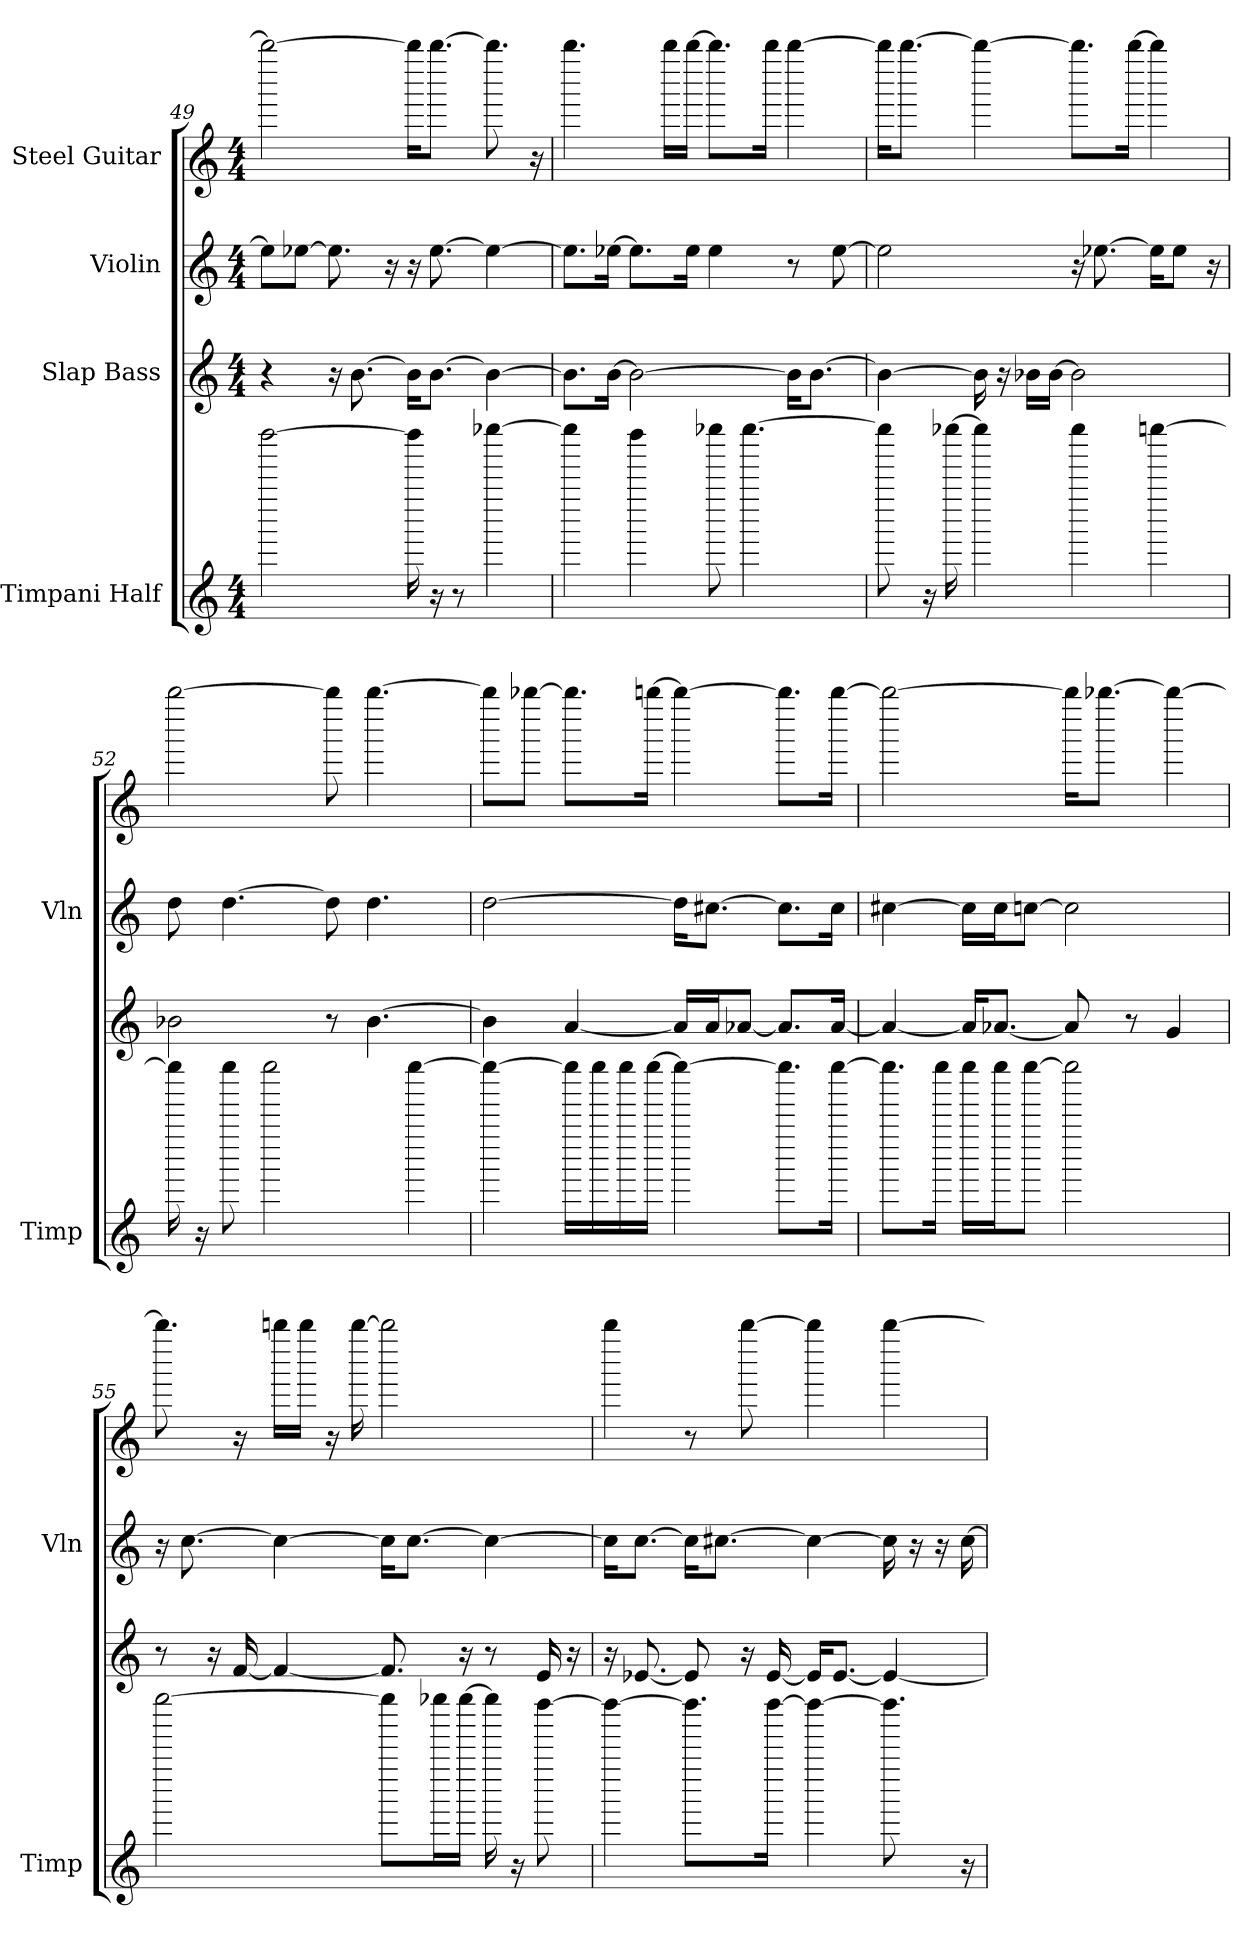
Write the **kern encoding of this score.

**kern	**kern	**kern	**kern
*part4	*part3	*part2	*part1
*staff4	*staff3	*staff2	*staff1
*I"Timpani Half	*I"Slap Bass	*I"Violin	*I"Steel Guitar
*I'Timp	*	*I'Vln	*
*clefG2	*clefG2	*clefG2	*clefG2
*M4/4	*M4/4	*M4/4	*M4/4
=49	=49	=49	=49
[2dddddd	4r	8ee-L]	2bbbb_
.	.	[8ee-J	.
.	16r	8.ee-]	.
.	[8.b	.	.
.	.	16r	.
16dddddd]	16bKL]	16r	16bbbbKL]
16r	[8.bJ	[8.ee-	[8.bbbbJ
8r	.	.	.
[4eeeeee-	4b_	4ee-_	8.bbbb]
.	.	.	16r
=50	=50	=50	=50
4eeeeee-]	8.bL]	8.ee-L]	4.bbbb
.	[16bJk	[16ee-Jk	.
4dddddd	2b_	8.ee-L]	.
.	.	.	16bbbbLL
.	.	16ee-Jk	[16bbbbJJ
8eeeeee-	.	4ee-	8.bbbbL]
[4.eeeeee-	.	.	.
.	.	.	16bbbbJk
.	16bKL]	8r	[4bbbb
.	[8.bJ	.	.
.	.	[8ee-	.
=51	=51	=51	=51
8eeeeee-]	4b_	2ee-]	16bbbbKL]
.	.	.	[8.bbbbJ
16r	.	.	.
[16eeeeee-	.	.	.
4eeeeee-]	16b]	.	4bbbb_
.	16r	.	.
.	16b-LL	.	.
.	[16b-JJ	.	.
4eeeeee-	2b-]	16r	8.bbbbL]
.	.	[8.ee-	.
.	.	.	[16bbbbJk
[4eeeeee	.	16ee-KL]	4bbbb]
.	.	8ee-J	.
.	.	16r	.
=52	=52	=52	=52
16eeeeee]	2b-	8dd	[2bbbb
16r	.	.	.
8eeeeee	.	[4.dd	.
2eeeeee	.	.	.
.	8r	8dd]	8bbbb]
.	[4.b-	4.dd	[4.bbbb
[4eeeeee	.	.	.
=53	=53	=53	=53
4eeeeee_	4b-]	[2dd	8bbbbL]
.	.	.	[8bbbb-J
16eeeeeeLL]	[4a	.	8.bbbb-L]
16eeeeee	.	.	.
16eeeeee	.	.	.
[16eeeeeeJJ	.	.	[16bbbbJk
4eeeeee_	16aLL]	16ddKL]	4bbbb_
.	16aJ	[8.cc#J	.
.	[8a-J	.	.
8.eeeeeeL]	8.a-L]	8.cc#L]	8.bbbbL]
[16eeeeeeJk	[16a-Jk	16cc#Jk	[16bbbbJk
=54	=54	=54	=54
8.eeeeeeL]	4a-_	[4cc#	2bbbb_
16eeeeeeJk	.	.	.
16eeeeeeLL	16a-KL]	16cc#LL]	.
16eeeeeeJ	[8.a-J	16cc#J	.
[8eeeeeeJ	.	[8ccJ	.
2eeeeee]	8a-]	2cc]	16bbbbKL]
.	.	.	[8.bbbb-J
.	8r	.	.
.	4g	.	4bbbb-_
=55	=55	=55	=55
[2eeeeee	8r	16r	8.bbbb-]
.	.	[8.cc	.
.	16r	.	.
.	[16f	.	16r
.	4f_	4cc_	16bbbbLL
.	.	.	16bbbbJJ
.	.	.	16r
.	.	.	[16bbbb
8eeeeeeL]	8.f]	16ccKL]	2bbbb]
.	.	[8.ccJ	.
16eeeeee-L	.	.	.
[16eeeeee-JJ	16r	.	.
16eeeeee-]	8r	4cc_	.
16r	.	.	.
[8dddddd	16e	.	.
.	16r	.	.
=56	=56	=56	=56
4dddddd_	16r	16ccKL]	4bbbb
.	[8.e-	[8.ccJ	.
8.ddddddL]	8e-]	16ccKL]	8r
.	.	[8.cc#J	.
.	16r	.	[8bbbb
[16ddddddJk	[16e-	.	.
4dddddd_	16e-KL]	4cc#_	4bbbb]
.	[8.e-J	.	.
8.dddddd]	4e-_	16cc#]	[4bbbb
.	.	16r	.
.	.	16r	.
16r	.	[16cc#	.
=	=	=	=
*-	*-	*-	*-
